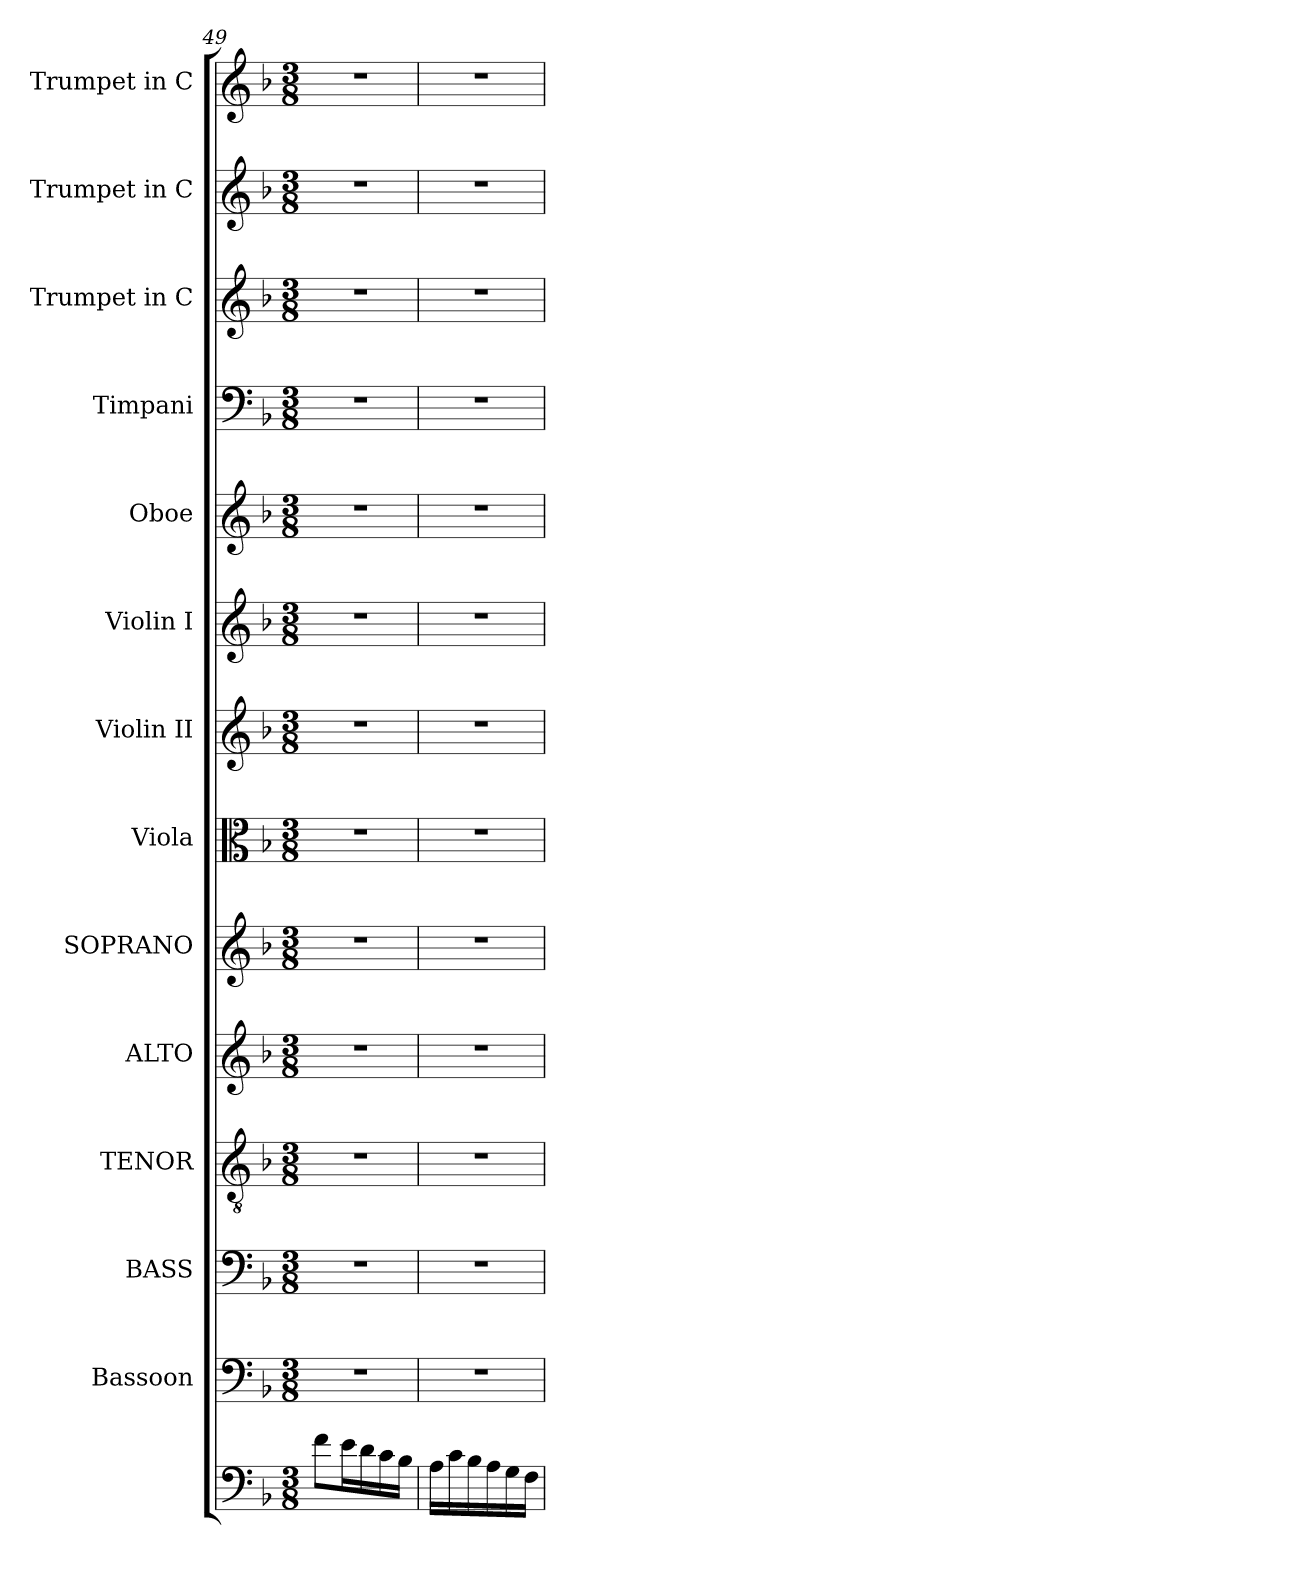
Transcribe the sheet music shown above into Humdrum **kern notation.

**kern	**kern	**kern	**kern	**kern	**kern	**kern	**kern	**kern	**kern	**kern	**kern	**kern	**kern
*part14	*part13	*part12	*part11	*part10	*part9	*part8	*part7	*part6	*part5	*part4	*part3	*part2	*part1
*staff14	*staff13	*staff12	*staff11	*staff10	*staff9	*staff8	*staff7	*staff6	*staff5	*staff4	*staff3	*staff2	*staff1
*	*I"Bassoon	*I"BASS	*I"TENOR	*I"ALTO	*I"SOPRANO	*I"Viola	*I"Violin II	*I"Violin I	*I"Oboe	*I"Timpani	*I"Trumpet in C	*I"Trumpet in C	*I"Trumpet in C
*	*	*	*	*I'Alto	*I'Soprano	*I'Viola	*I'Violin II	*I'Violin I	*I'Oboe	*I'Timp.	*	*	*
*clefF4	*clefF4	*clefF4	*clefGv2	*clefG2	*clefG2	*clefC3	*clefG2	*clefG2	*clefG2	*clefF4	*clefG2	*clefG2	*clefG2
*	*	*	*ITrd7c12	*	*	*	*	*	*	*	*	*	*
*k[b-]	*k[b-]	*k[b-]	*k[b-]	*k[b-]	*k[b-]	*k[b-]	*k[b-]	*k[b-]	*k[b-]	*k[b-]	*k[b-]	*k[b-]	*k[b-]
*F:	*F:	*F:	*F:	*F:	*F:	*F:	*F:	*F:	*F:	*F:	*F:	*F:	*F:
*M3/8	*M3/8	*M3/8	*M3/8	*M3/8	*M3/8	*M3/8	*M3/8	*M3/8	*M3/8	*M3/8	*M3/8	*M3/8	*M3/8
=49	=49	=49	=49	=49	=49	=49	=49	=49	=49	=49	=49	=49	=49
!	!LO:N:vis=1	!LO:N:vis=1	!LO:N:vis=1	!LO:N:vis=1	!LO:N:vis=1	!LO:N:vis=1	!LO:N:vis=1	!LO:N:vis=1	!LO:N:vis=1	!LO:N:vis=1	!LO:N:vis=1	!LO:N:vis=1	!LO:N:vis=1
8fi\L	4.r	4.r	4.r	4.r	4.r	4.r	4.r	4.r	4.r	4.r	4.r	4.r	4.r
16ei\L	.	.	.	.	.	.	.	.	.	.	.	.	.
16di\	.	.	.	.	.	.	.	.	.	.	.	.	.
16ci\	.	.	.	.	.	.	.	.	.	.	.	.	.
16B-i\JJ	.	.	.	.	.	.	.	.	.	.	.	.	.
=50	=50	=50	=50	=50	=50	=50	=50	=50	=50	=50	=50	=50	=50
!	!LO:N:vis=1	!LO:N:vis=1	!LO:N:vis=1	!LO:N:vis=1	!LO:N:vis=1	!LO:N:vis=1	!LO:N:vis=1	!LO:N:vis=1	!LO:N:vis=1	!LO:N:vis=1	!LO:N:vis=1	!LO:N:vis=1	!LO:N:vis=1
16Ai\LL	4.r	4.r	4.r	4.r	4.r	4.r	4.r	4.r	4.r	4.r	4.r	4.r	4.r
16ci\	.	.	.	.	.	.	.	.	.	.	.	.	.
16B-i\	.	.	.	.	.	.	.	.	.	.	.	.	.
16Ai\	.	.	.	.	.	.	.	.	.	.	.	.	.
16Gi\	.	.	.	.	.	.	.	.	.	.	.	.	.
16Fi\JJ	.	.	.	.	.	.	.	.	.	.	.	.	.
=	=	=	=	=	=	=	=	=	=	=	=	=	=
*-	*-	*-	*-	*-	*-	*-	*-	*-	*-	*-	*-	*-	*-
